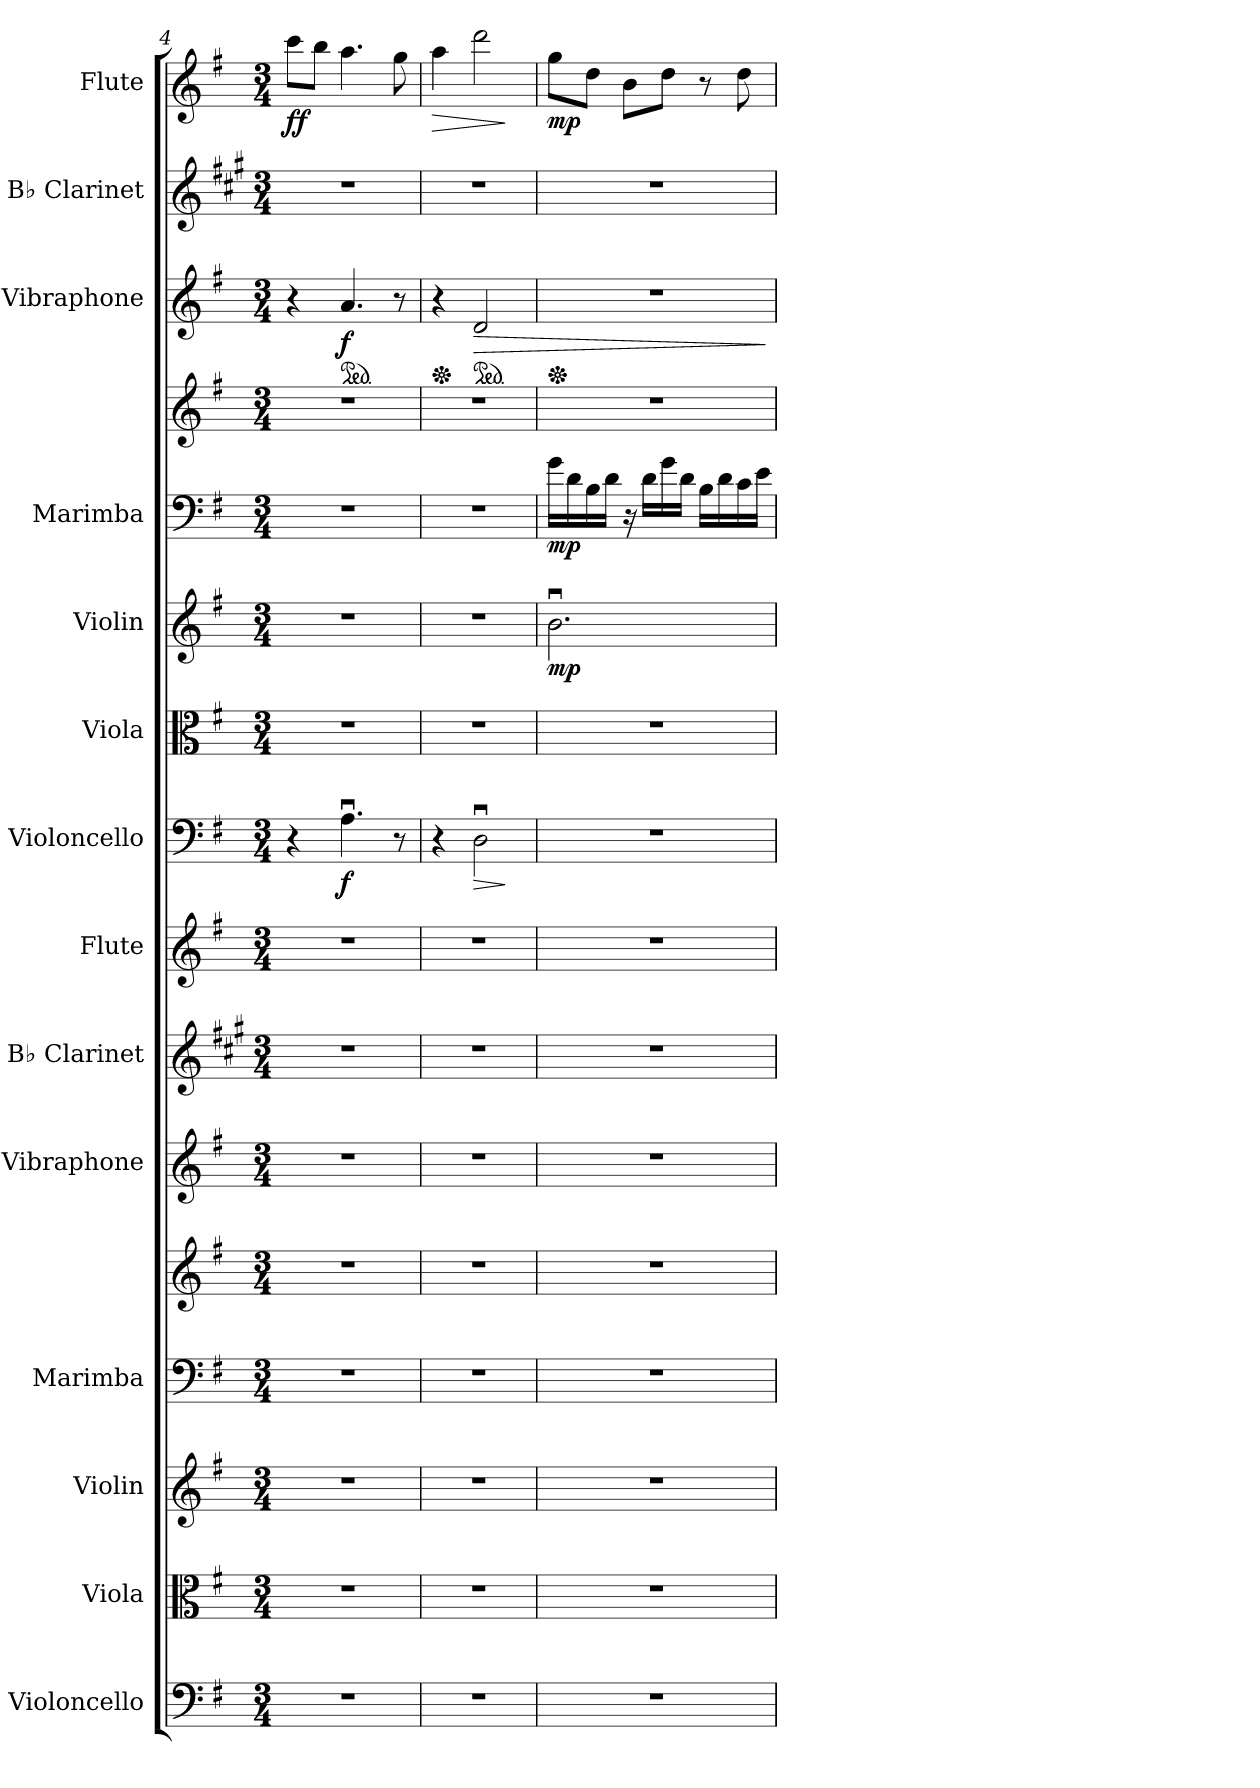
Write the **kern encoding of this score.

**kern	**kern	**kern	**kern	**kern	**kern	**kern	**kern	**kern	**dynam	**kern	**kern	**dynam	**kern	**kern	**dynam	**kern	**dynam	**kern	**kern	**dynam
*part14	*part13	*part12	*part11	*part11	*part10	*part9	*part8	*part7	*part7	*part6	*part5	*part5	*part4	*part4	*part4	*part3	*part3	*part2	*part1	*part1
*staff16	*staff15	*staff14	*staff13	*staff12	*staff11	*staff10	*staff9	*staff8	*staff8	*staff7	*staff6	*staff6	*staff5	*staff4	*staff4/5	*staff3	*staff3	*staff2	*staff1	*staff1
*I"Violoncello	*I"Viola	*I"Violin	*I"Marimba	*	*I"Vibraphone	*I"B♭ Clarinet	*I"Flute	*I"Violoncello	*	*I"Viola	*I"Violin	*	*I"Marimba	*	*	*I"Vibraphone	*	*I"B♭ Clarinet	*I"Flute	*
*I'Vc.	*I'Vla.	*I'Vln.	*I'Mrm.	*	*I'Vib.	*I'B♭ Cl.	*I'Fl.	*I'Vc.	*	*I'Vla.	*I'Vln.	*	*I'Mrm.	*	*	*I'Vib.	*	*I'B♭ Cl.	*I'Fl.	*
*clefF4	*clefC3	*clefG2	*clefF4	*clefG2	*clefG2	*clefG2	*clefG2	*clefF4	*	*clefC3	*clefG2	*	*clefF4	*clefG2	*	*clefG2	*	*clefG2	*clefG2	*
*	*	*	*	*	*	*ITrd1c2	*	*	*	*	*	*	*	*	*	*	*	*ITrd1c2	*	*
*k[f#]	*k[f#]	*k[f#]	*k[f#]	*k[f#]	*k[f#]	*k[f#]	*k[f#]	*k[f#]	*	*k[f#]	*k[f#]	*	*k[f#]	*k[f#]	*	*k[f#]	*	*k[f#]	*k[f#]	*
*M3/4	*M3/4	*M3/4	*M3/4	*M3/4	*M3/4	*M3/4	*M3/4	*M3/4	*	*M3/4	*M3/4	*	*M3/4	*M3/4	*	*M3/4	*	*M3/4	*M3/4	*
=4	=4	=4	=4	=4	=4	=4	=4	=4	=4	=4	=4	=4	=4	=4	=4	=4	=4	=4	=4	=4
!	!	!	!	!	!	!	!	!	!	!	!	!	!	!	!	!	!	!	!	!LO:DY:b
2.r	2.r	2.r	2.r	2.r	2.r	2.r	2.r	4r	.	2.r	2.r	.	2.r	2.r	.	4r	.	2.r	8ccc\L	ff
.	.	.	.	.	.	.	.	.	.	.	.	.	.	.	.	.	.	.	8bb\J	.
*	*	*	*	*	*	*	*	*	*	*	*	*	*	*	*	*ped	*	*	*	*
!	!	!	!	!	!	!	!	!	!LO:DY:b	!	!	!	!	!	!	!	!LO:DY:b	!	!	!
.	.	.	.	.	.	.	.	4.Au\	f	.	.	.	.	.	.	4.a/	f	.	4.aa\	.
.	.	.	.	.	.	.	.	8r	.	.	.	.	.	.	.	8r	.	.	8gg\	.
=5	=5	=5	=5	=5	=5	=5	=5	=5	=5	=5	=5	=5	=5	=5	=5	=5	=5	=5	=5	=5
*	*	*	*	*	*	*	*	*	*	*	*	*	*	*	*	*Xped	*	*	*	*
!	!	!	!	!	!	!	!	!	!	!	!	!	!	!	!	!	!	!	!	!LO:HP:b
2.r	2.r	2.r	2.r	2.r	2.r	2.r	2.r	4r	.	2.r	2.r	.	2.r	2.r	.	4r	.	2.r	4aa\	>
!	!	!	!	!	!	!	!	!	!LO:HP:b	!	!	!	!	!	!	!	!	!	!	!
*	*	*	*	*	*	*	*	*	*	*	*	*	*	*	*	*ped	*	*	*	*
!	!	!	!	!	!	!	!	!	!	!	!	!	!	!	!	!	!LO:HP:b	!	!	!
.	.	.	.	.	.	.	.	2Du\	>	.	.	.	.	.	.	2d/	>	.	2ddd\	.
.	.	.	.	.	.	.	.	.	]	.	.	.	.	.	.	.	.	.	.	]
=6	=6	=6	=6	=6	=6	=6	=6	=6	=6	=6	=6	=6	=6	=6	=6	=6	=6	=6	=6	=6
*	*	*	*	*	*	*	*	*	*	*	*	*	*	*	*	*Xped	*	*	*	*
!	!	!	!	!	!	!	!	!	!	!	!	!LO:DY:b	!	!	!LO:DY:b=2	!	!	!	!	!LO:DY:b
2.r	2.r	2.r	2.r	2.r	2.r	2.r	2.r	2.r	.	2.r	2.bu\	mp	16g\LL	2.r	mp	2.r	.	2.r	8gg\L	mp
.	.	.	.	.	.	.	.	.	.	.	.	.	16d\	.	.	.	.	.	.	.
.	.	.	.	.	.	.	.	.	.	.	.	.	16B\	.	.	.	.	.	8dd\J	.
.	.	.	.	.	.	.	.	.	.	.	.	.	16d\JJ	.	.	.	.	.	.	.
.	.	.	.	.	.	.	.	.	.	.	.	.	16r	.	.	.	.	.	8b\L	.
.	.	.	.	.	.	.	.	.	.	.	.	.	16d\LL	.	.	.	.	.	.	.
.	.	.	.	.	.	.	.	.	.	.	.	.	16g\	.	.	.	.	.	8dd\J	.
.	.	.	.	.	.	.	.	.	.	.	.	.	16d\JJ	.	.	.	.	.	.	.
.	.	.	.	.	.	.	.	.	.	.	.	.	16B\LL	.	.	.	.	.	8r	.
.	.	.	.	.	.	.	.	.	.	.	.	.	16d\	.	.	.	.	.	.	.
.	.	.	.	.	.	.	.	.	.	.	.	.	16c\	.	.	.	.	.	8dd\	.
.	.	.	.	.	.	.	.	.	.	.	.	.	16e\JJ	.	.	.	.	.	.	.
.	.	.	.	.	.	.	.	.	.	.	.	.	.	.	.	.	]	.	.	.
=	=	=	=	=	=	=	=	=	=	=	=	=	=	=	=	=	=	=	=	=
*-	*-	*-	*-	*-	*-	*-	*-	*-	*-	*-	*-	*-	*-	*-	*-	*-	*-	*-	*-	*-
